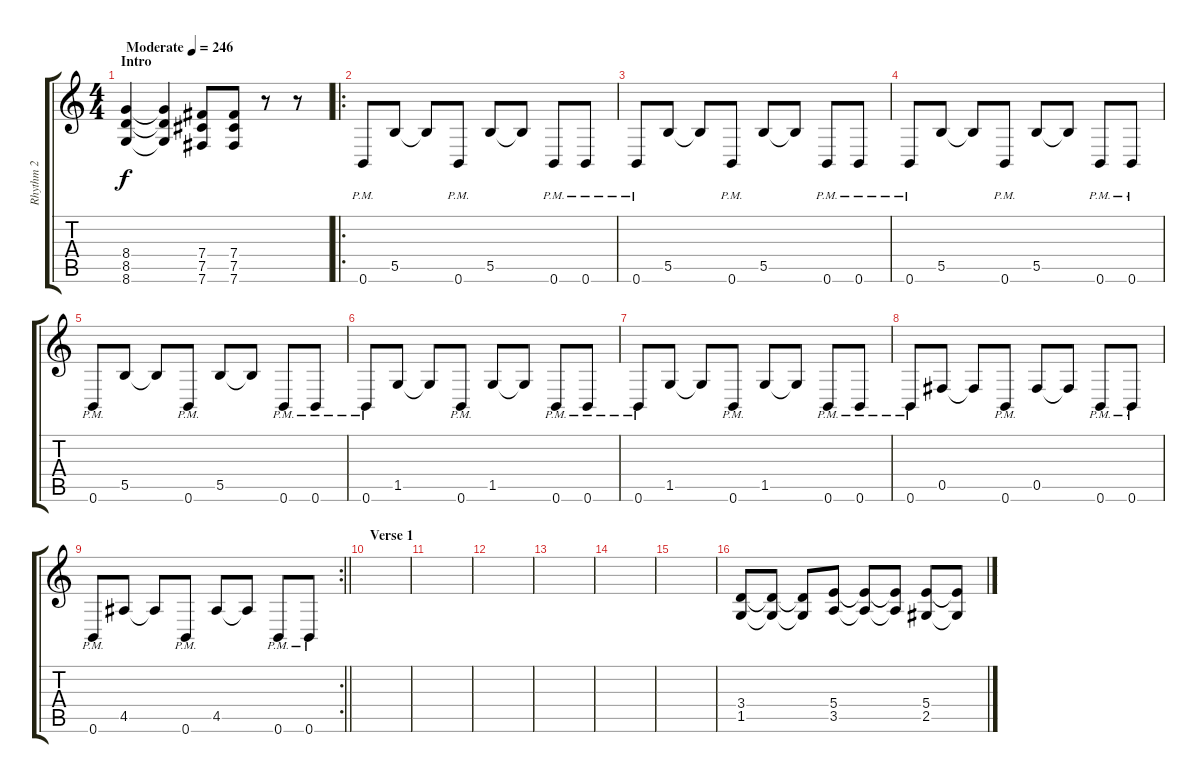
\track ("Rhythm 2" "Rhythm 2") {instrument distortionguitar}
\staff {score tabs}
\tuning (Db4 Ab3 E3 B2 Gb2 B1) {hide}
\ts (4 4)
\section ("" "Intro")
\tempo (246 "Moderate")
\clef g2
\ks c
(8.4 8.5 8.6).4{dy f instrument distortionguitar} (8.4{t} 8.5{t} 8.6{t}).4 (7.4 7.5 7.6).8 (7.4 7.5 7.6).8 r.8 r.8 |
\ro
0.6{pm}.8 5.5.8 5.5{t}.8 0.6{pm}.8 5.5.8 5.5{t}.8 0.6{pm}.8 0.6{pm}.8 |
0.6{pm}.8 5.5.8 5.5{t}.8 0.6{pm}.8 5.5.8 5.5{t}.8 0.6{pm}.8 0.6{pm}.8 |
0.6{pm}.8 5.5.8 5.5{t}.8 0.6{pm}.8 5.5.8 5.5{t}.8 0.6{pm}.8 0.6{pm}.8 |
0.6{pm}.8 5.5.8 5.5{t}.8 0.6{pm}.8 5.5.8 5.5{t}.8 0.6{pm}.8 0.6{pm}.8 |
0.6{pm}.8 1.5.8 1.5{t}.8 0.6{pm}.8 1.5.8 1.5{t}.8 0.6{pm}.8 0.6{pm}.8 |
0.6{pm}.8 1.5.8 1.5{t}.8 0.6{pm}.8 1.5.8 1.5{t}.8 0.6{pm}.8 0.6{pm}.8 |
0.6{pm}.8 0.5.8 0.5{t}.8 0.6{pm}.8 0.5.8 0.5{t}.8 0.6{pm}.8 0.6{pm}.8 |
\rc 2
\barLineRight lightlight
0.6{pm}.8 4.5.8 4.5{t}.8 0.6{pm}.8 4.5.8 4.5{t}.8 0.6{pm}.8 0.6{pm}.8 |
\section ("" "Verse 1")
|
|
|
|
|
|
(3.4 1.5).8 (3.4{t} 1.5{t}).8 (3.4{t} 1.5{t}).8 (5.4 3.5).8 (5.4{t} 3.5{t}).8 (5.4{t} 3.5{t}).8 (5.4 2.5).8 (5.4{t} 2.5{t}).8
